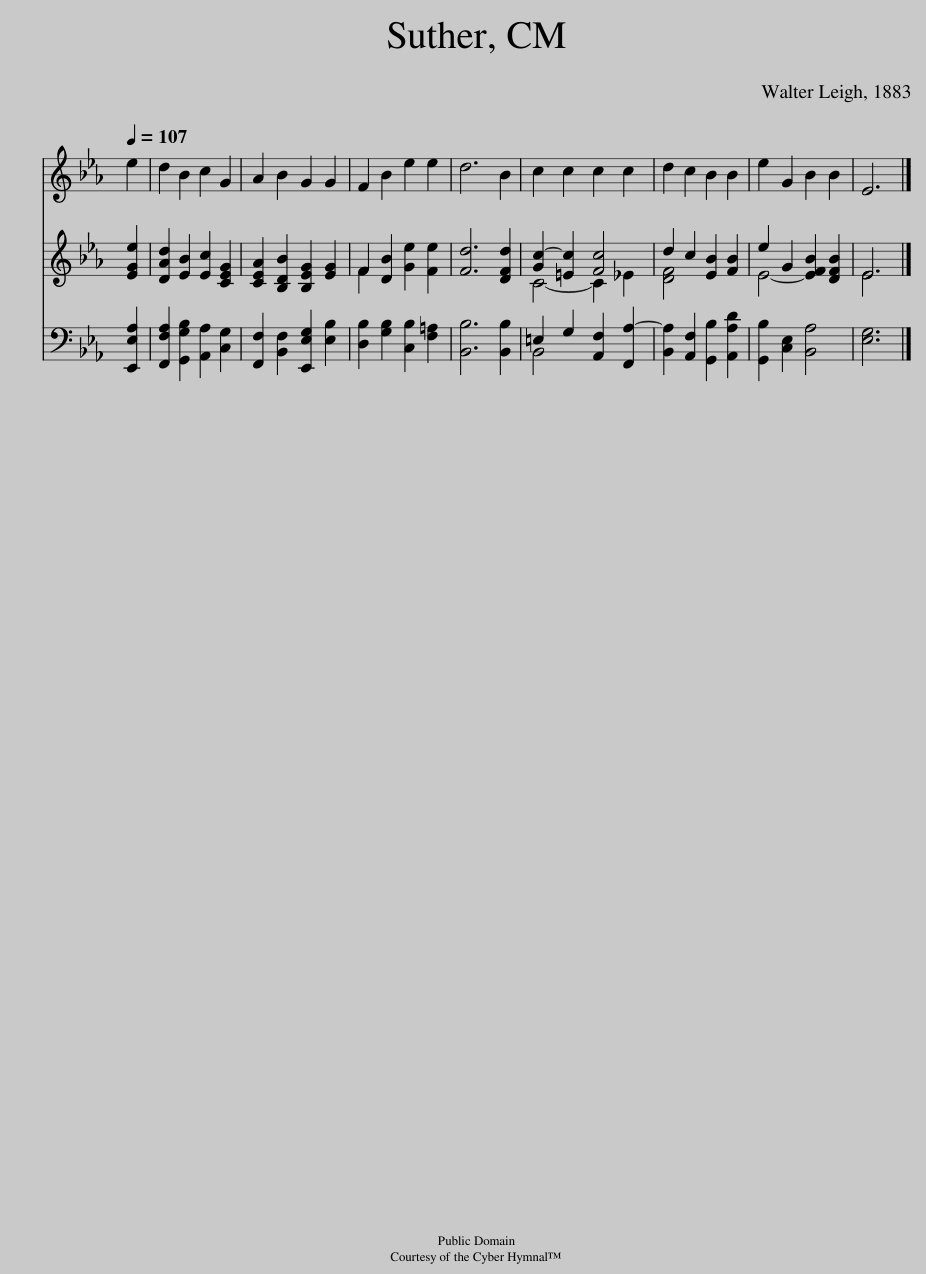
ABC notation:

X:1
%%score 1 ( 2 3 ) ( 4 5 )
L:1/8
Q:1/4=107
M:none
I:linebreak $
K:Eb
V:1 treble
V:2 treble
V:3 treble
V:4 bass
V:5 bass
V:1
 e2 | d2 B2 c2 G2 | A2 B2 G2 G2 | F2 B2 e2 e2 | d6 B2 | %5
 c2 c2 c2 c2 | d2 c2 B2 B2 | e2 G2 B2 B2 | E6 |] %9
V:2
 [EGe]2 | [DAd]2 [EB]2 [Ec]2 [CEG]2 | [CEA]2 [B,DB]2 [B,EG]2 [EG]2 | F2 [DB]2 [Ge]2 [Fe]2 | [Fd]6 [DFd]2 | %5
 [Gc-]2 [=Ec]2 [Fc]4 | d2 c2 [EB]2 [FB]2 | e2 G2 [EFB]2 [DFB]2 | E6 |] %9
V:3
 x2 | x8 | x8 | F2 x6 | x8 | %5
 C4- C2 _E2 | [DF]4 x4 | E4- x4 | E6 |] %9
V:4
 [E,,E,A,]2 | [F,,F,A,]2 [G,,G,B,]2 [A,,A,]2 [C,G,]2 | [F,,F,]2 [B,,F,]2 [E,,E,G,]2 [E,B,]2 | [D,B,]2 [G,B,]2 [C,B,]2 [F,=A,]2 | [B,,B,]6 [B,,B,]2 | %5
 =E,2 G,2 [A,,F,]2 [F,,A,-]2 | [B,,A,]2 [A,,F,]2 [G,,B,]2 [A,,A,D]2 | [G,,B,]2 [C,E,]2 [B,,A,]4 | [E,G,]6 |] %9
V:5
 x2 | x8 | x8 | x8 | x8 | %5
 B,,4 x4 | x8 | x8 | x6 |] %9
